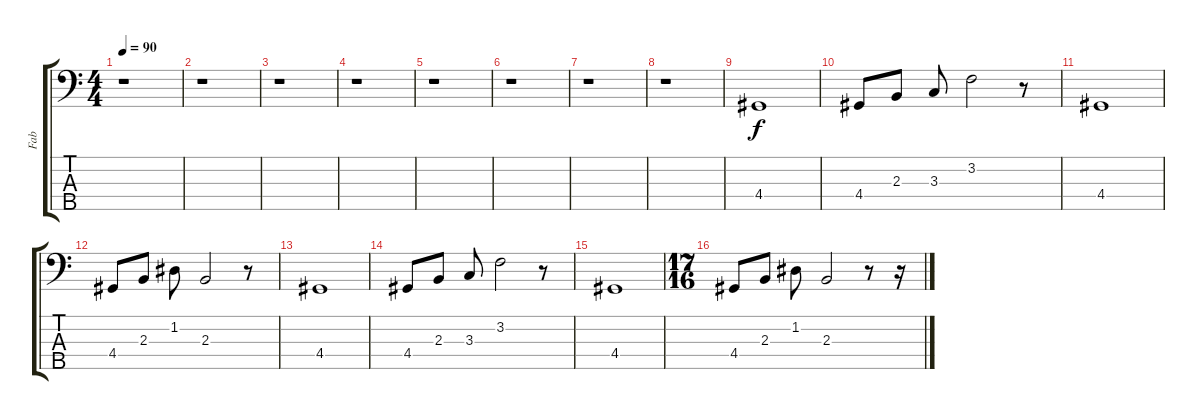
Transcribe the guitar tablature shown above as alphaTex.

\track ("Fab" "Fab") {instrument electricbassfinger}
\staff {score tabs}
\tuning (G2 D2 A1 E1 B0) {hide}
\ts (4 4)
\tempo 90
\clef f4
\ks c
r.1{dy f instrument electricbassfinger} |
r.1 |
r.1 |
r.1 |
r.1 |
r.1 |
r.1 |
r.1 |
4.4.1 |
4.4.8 2.3.8 3.3.8 3.2.2 r.8 |
4.4.1 |
4.4.8 2.3.8 1.2.8 2.3.2 r.8 |
4.4.1 |
4.4.8 2.3.8 3.3.8 3.2.2 r.8 |
4.4.1 |
\ts (17 16)
4.4.8 2.3.8 1.2.8 2.3.2 r.8 r.16
